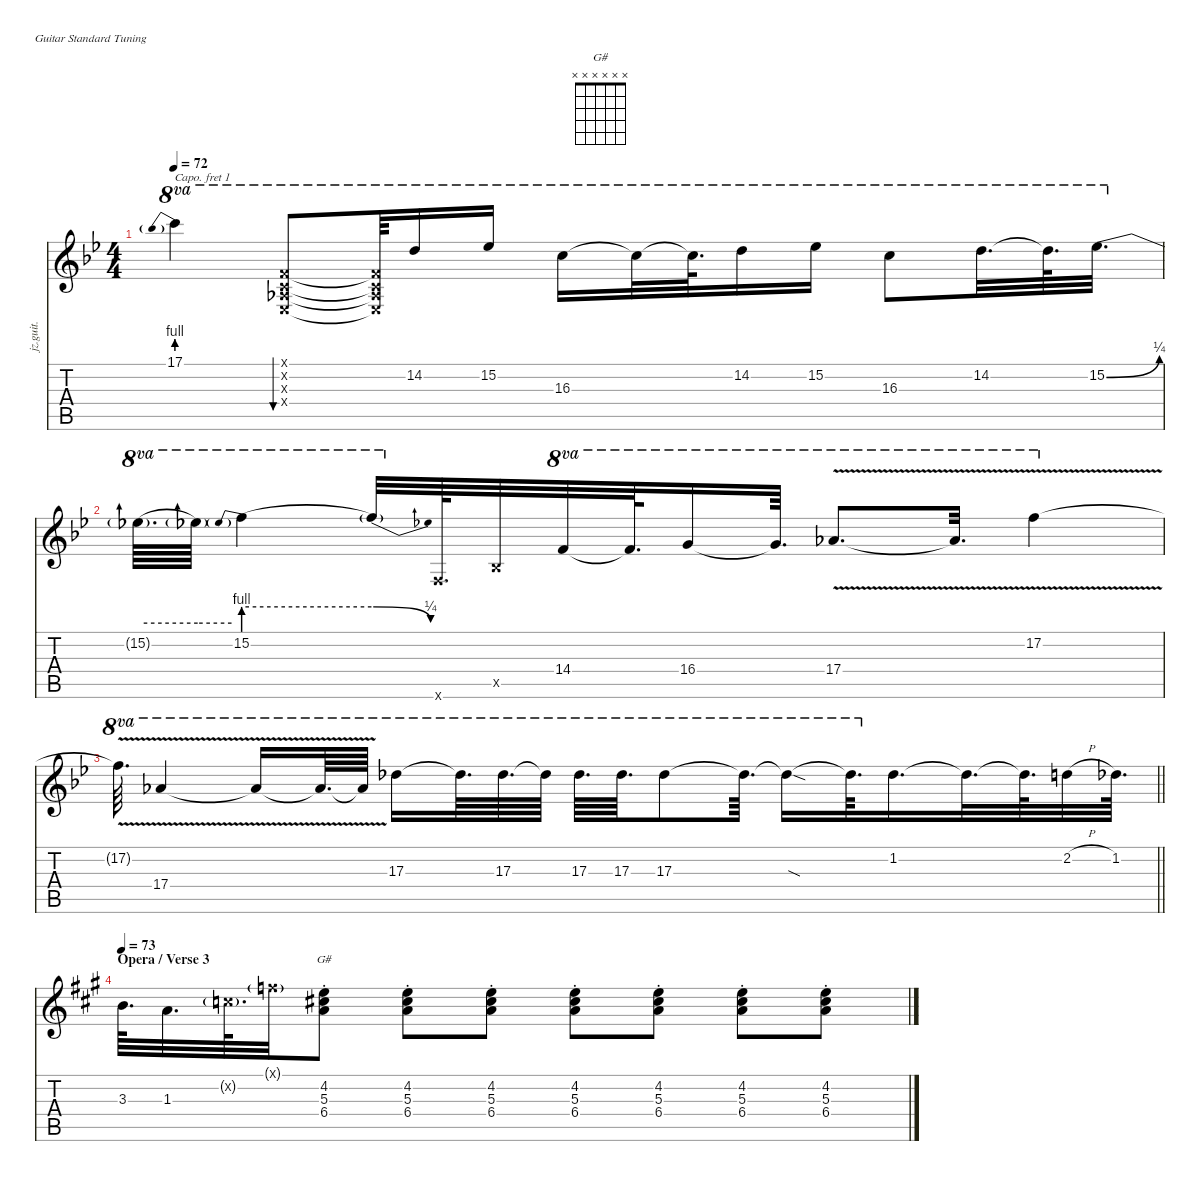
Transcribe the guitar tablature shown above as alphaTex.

\defaultSystemsLayout 4
\hideDynamics
\bracketExtendMode nobrackets
\otherSystemsTrackNameOrientation horizontal
\track ("Piano Gtr Adapt (mute if listening mix)" "jz.guit.") {mute instrument electricguitarjazz}
\staff {score tabs}
\capo 1
\tuning (E4 B3 G3 D3 A2 E2)
\chord ("G#" x x x x x x)
\ts (4 4)
\tempo 72
\clef g2
\ks bb
17.1{be (prebend 0 4 60 4) t}.4{ot 8va dy f beam Down} (0.1{x acc forcenatural} 0.2{x acc forcenatural} 0.3{x acc b} 0.4{x acc b}).8{bu 120 ot 8va beam Up} (0.1{x t acc forcenatural} 0.2{x t acc forcenatural} 0.3{x t acc b} 0.4{x t acc b}).64{ot 8va beam Up} 14.2{acc forcenatural}.16{ot 8va beam Up} 15.2{acc b}.16{ot 8va beam Up} 16.3{acc forcenatural}.16{ot 8va beam Down} 16.3{t acc forcenatural}.32{ot 8va beam Down} 16.3{t acc forcenatural}.64{d ot 8va beam Down} 14.2{acc forcenatural}.16{ot 8va beam Down} 15.2{acc b}.16{ot 8va beam Down} 16.3{acc forcenatural}.8{ot 8va beam Down} 14.2{acc forcenatural}.32{d ot 8va beam Down} 14.2{t acc forcenatural}.64{d ot 8va beam Down} 15.2{be (bend 0 0 60 1) acc b}.32{d ot 8va beam Down} |
15.2{be (hold 0 1 60 1) t acc b}.64{d ot 8va beam Down} 15.2{be (hold 0 1 60 1) t acc b}.64{ot 8va beam Down} 15.2{be (prebend 0 4 60 4)}.4{ot 8va beam Down} 15.2{be (release 0 4 60 1) t}.32{ot 8va beam Up} 0.6{x acc forcenatural}.64{d beam Up} 0.5{x acc b}.32{beam Up} 14.4{acc forcenatural}.32{ot 8va beam Up} 14.4{t acc forcenatural}.64{d ot 8va beam Up} 16.4{acc forcenatural}.16{ot 8va beam Up} 16.4{t acc forcenatural}.64{d ot 8va beam Up} 17.4{v acc b}.8{d ot 8va beam Up} 17.4{v t acc b}.32{d ot 8va beam Up} 17.2{v acc forcenatural}.4{ot 8va beam Down} |
\barLineRight lightlight
17.2{v t acc forcenatural}.64{d ot 8va beam Down} 17.4{v acc b}.4{ot 8va beam Up} 17.4{v t acc b}.16{ot 8va beam Up} 17.4{v t acc b}.64{d ot 8va beam Up} 17.4{v t acc b}.64{ot 8va beam Up beam split} 17.3{acc b}.16{ot 8va beam Down} 17.3{t acc b}.64{d ot 8va beam Down} 17.3{acc b}.64{d ot 8va beam Down} 17.3{t acc b}.64{ot 8va beam Down} 17.3{acc b}.64{d ot 8va beam Down} 17.3{acc b}.64{d ot 8va beam Down} 17.3{acc b}.8{ot 8va beam Down} 17.3{t acc b}.64{d ot 8va beam Down beam split} 17.3{sod t acc b}.16{ot 8va beam Down beam merge} 17.3{t acc b}.64{d ot 8va beam Down} 1.2{acc b}.16{d beam Down} 1.2{t acc b}.32{d beam Down} 1.2{t acc b}.64{d beam Down} 2.2{h acc forcenatural}.32{beam Down} 1.2{acc b}.64{d beam Down} |
\section ("" "Opera / Verse 3")
\tempo 73
\ks a
3.3{acc forcenatural}.64{d instrument electricguitarjazz beam Down} 1.3{acc forcenatural}.32{d beam Down} 0.2{g x acc forcenatural}.64{d dy p beam Down} 0.1{g x acc forcenatural}.32{beam Down} (4.2{st acc forcenatural} 5.3{st acc #} 6.4{st acc forcenatural}).8{ch "G#" dy f beam Down} (4.2{st acc forcenatural} 5.3{st acc #} 6.4{st acc forcenatural}).8{beam Down} (4.2{st acc forcenatural} 5.3{st acc #} 6.4{st acc forcenatural}).8{beam Down} (4.2{st acc forcenatural} 5.3{st acc #} 6.4{st acc forcenatural}).8{beam Down} (4.2{st acc forcenatural} 5.3{st acc #} 6.4{st acc forcenatural}).8{beam Down} (4.2{st acc forcenatural} 5.3{st acc #} 6.4{st acc forcenatural}).8{beam Down} (4.2{st acc forcenatural} 5.3{st acc #} 6.4{st acc forcenatural}).8{beam Down}
